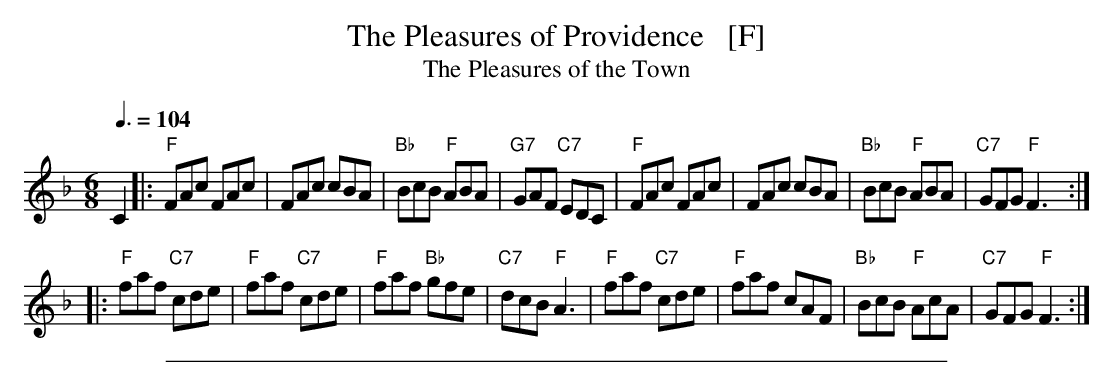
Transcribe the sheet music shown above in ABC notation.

X:1
T: The Pleasures of Providence   [F]
T: The Pleasures of the Town
M: 6/8
L: 1/8
Q: 3/8=104
K: F
C2 \
|:"F"FAc FAc | FAc cBA | "Bb"BcB "F"ABA | "G7"GAF "C7"EDC \
| "F"FAc FAc | FAc cBA | "Bb"BcB "F"ABA | "C7"GFG  "F"F3 :|
|:"F"faf "C7"cde | "F"faf "C7"cde |  "F"faf "Bb"gfe | "C7"dcB "F"A3 \
| "F"faf "C7"cde | "F"faf     cAF | "Bb"BcB  "F"AcA | "C7"GFG "F"F3 :|
